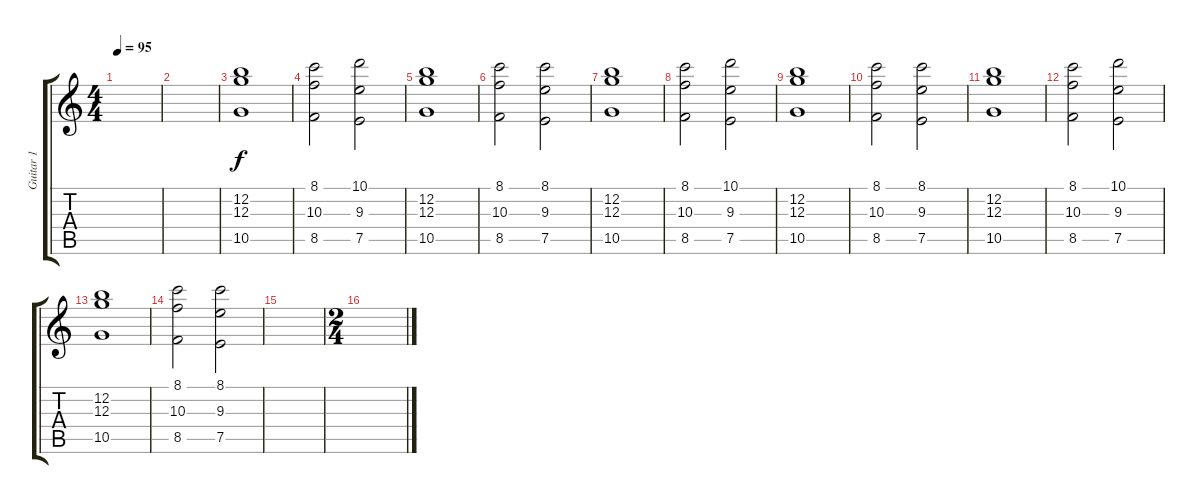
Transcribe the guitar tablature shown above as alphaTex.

\track ("Guitar 1" "Guitar 1") {instrument distortionguitar}
\staff {score tabs}
\tuning (E4 B3 G3 D3 A2 D2) {hide}
\ts (4 4)
\tempo 95
\clef g2
\ks c
|
|
(12.2 12.3 10.5).1{balance 11 instrument electricguitarclean} |
(8.1 10.3 8.5).2 (10.1 9.3 7.5).2 |
(12.2 12.3 10.5).1{balance 11 instrument electricguitarclean} |
(8.1 10.3 8.5).2 (8.1 9.3 7.5).2 |
(12.2 12.3 10.5).1{balance 11 instrument electricguitarclean} |
(8.1 10.3 8.5).2 (10.1 9.3 7.5).2 |
(12.2 12.3 10.5).1{balance 11 instrument electricguitarclean} |
(8.1 10.3 8.5).2 (8.1 9.3 7.5).2 |
(12.2 12.3 10.5).1{balance 11 instrument electricguitarclean} |
(8.1 10.3 8.5).2 (10.1 9.3 7.5).2 |
(12.2 12.3 10.5).1{balance 11 instrument electricguitarclean} |
(8.1 10.3 8.5).2 (8.1 9.3 7.5).2 |
|
\ts (2 4)
